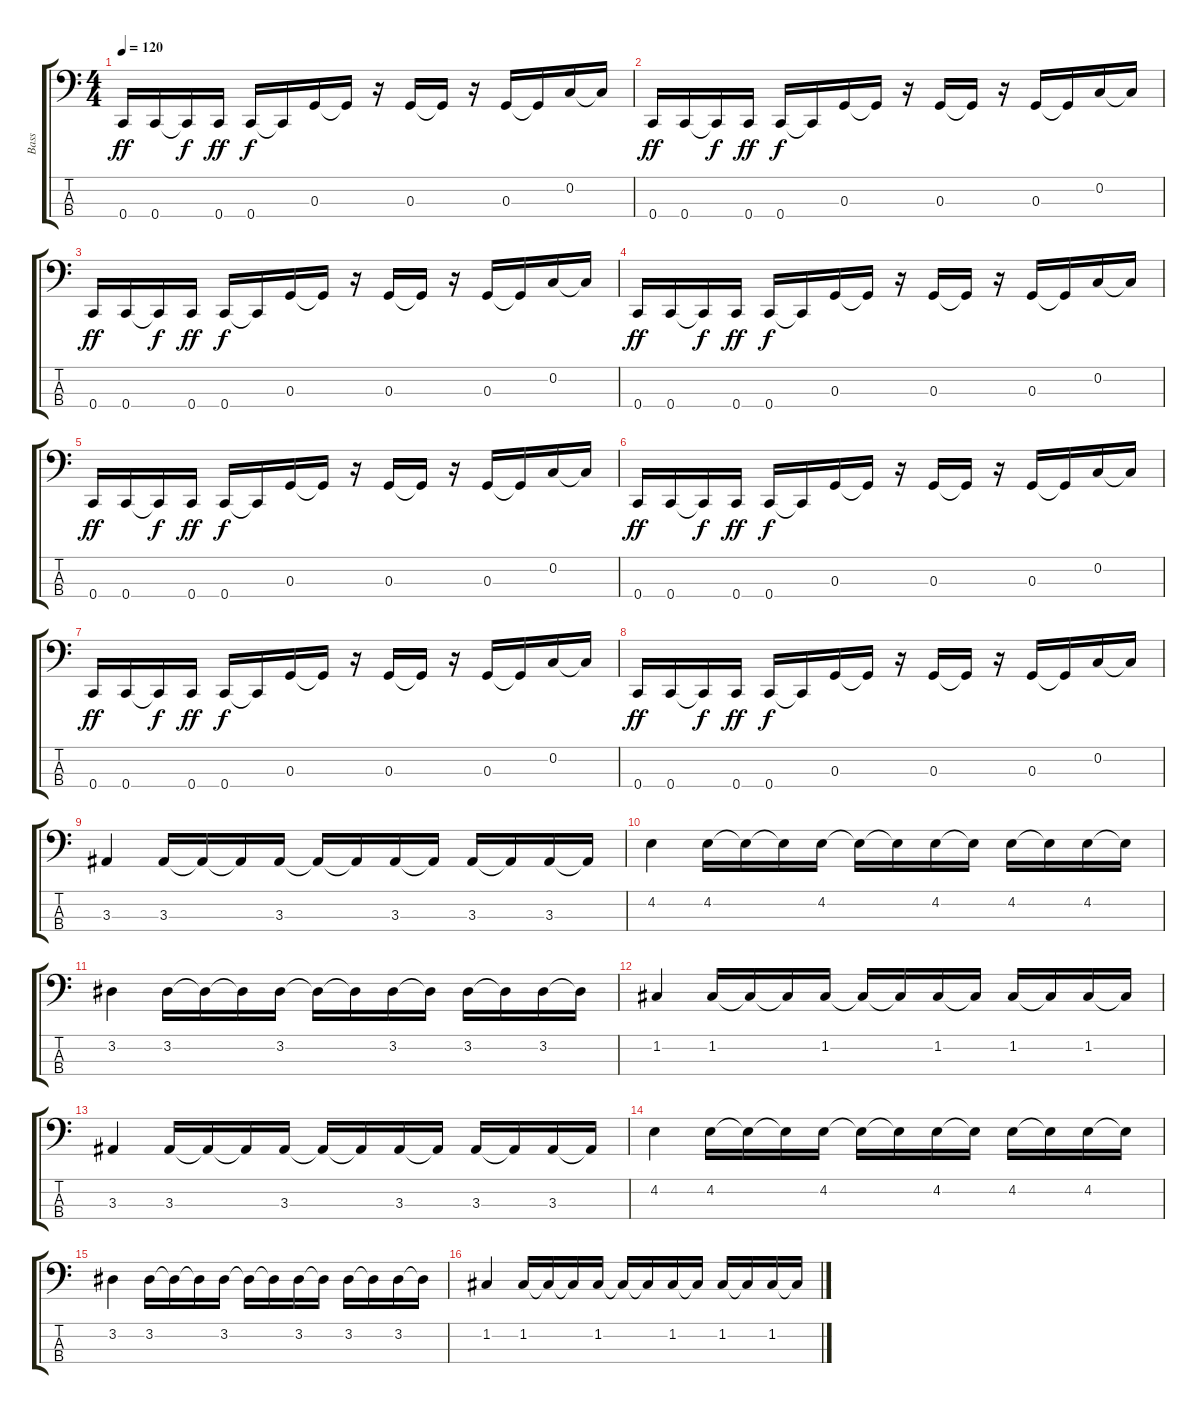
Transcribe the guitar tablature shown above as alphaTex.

\track ("Bass" "Bass") {instrument slapbass1}
\staff {score tabs}
\tuning (F2 C2 G1 C1) {hide}
\ts (4 4)
\tempo 120
\clef f4
\ks c
0.4.16{dy ff} 0.4.16 0.4{t}.16{dy f} 0.4.16{dy ff} 0.4.16{dy f} 0.4{t}.16 0.3.16 0.3{t}.16 r.16 0.3.16 0.3{t}.16 r.16 0.3.16 0.3{t}.16 0.2.16 0.2{t}.16 |
0.4.16{dy ff} 0.4.16 0.4{t}.16{dy f} 0.4.16{dy ff} 0.4.16{dy f} 0.4{t}.16 0.3.16 0.3{t}.16 r.16 0.3.16 0.3{t}.16 r.16 0.3.16 0.3{t}.16 0.2.16 0.2{t}.16 |
0.4.16{dy ff} 0.4.16 0.4{t}.16{dy f} 0.4.16{dy ff} 0.4.16{dy f} 0.4{t}.16 0.3.16 0.3{t}.16 r.16 0.3.16 0.3{t}.16 r.16 0.3.16 0.3{t}.16 0.2.16 0.2{t}.16 |
0.4.16{dy ff} 0.4.16 0.4{t}.16{dy f} 0.4.16{dy ff} 0.4.16{dy f} 0.4{t}.16 0.3.16 0.3{t}.16 r.16 0.3.16 0.3{t}.16 r.16 0.3.16 0.3{t}.16 0.2.16 0.2{t}.16 |
0.4.16{dy ff} 0.4.16 0.4{t}.16{dy f} 0.4.16{dy ff} 0.4.16{dy f} 0.4{t}.16 0.3.16 0.3{t}.16 r.16 0.3.16 0.3{t}.16 r.16 0.3.16 0.3{t}.16 0.2.16 0.2{t}.16 |
0.4.16{dy ff} 0.4.16 0.4{t}.16{dy f} 0.4.16{dy ff} 0.4.16{dy f} 0.4{t}.16 0.3.16 0.3{t}.16 r.16 0.3.16 0.3{t}.16 r.16 0.3.16 0.3{t}.16 0.2.16 0.2{t}.16 |
0.4.16{dy ff} 0.4.16 0.4{t}.16{dy f} 0.4.16{dy ff} 0.4.16{dy f} 0.4{t}.16 0.3.16 0.3{t}.16 r.16 0.3.16 0.3{t}.16 r.16 0.3.16 0.3{t}.16 0.2.16 0.2{t}.16 |
0.4.16{dy ff} 0.4.16 0.4{t}.16{dy f} 0.4.16{dy ff} 0.4.16{dy f} 0.4{t}.16 0.3.16 0.3{t}.16 r.16 0.3.16 0.3{t}.16 r.16 0.3.16 0.3{t}.16 0.2.16 0.2{t}.16 |
3.3.4 3.3.16 3.3{t}.16 3.3{t}.16 3.3.16 3.3{t}.16 3.3{t}.16 3.3.16 3.3{t}.16 3.3.16 3.3{t}.16 3.3.16 3.3{t}.16 |
4.2.4 4.2.16 4.2{t}.16 4.2{t}.16 4.2.16 4.2{t}.16 4.2{t}.16 4.2.16 4.2{t}.16 4.2.16 4.2{t}.16 4.2.16 4.2{t}.16 |
3.2.4 3.2.16 3.2{t}.16 3.2{t}.16 3.2.16 3.2{t}.16 3.2{t}.16 3.2.16 3.2{t}.16 3.2.16 3.2{t}.16 3.2.16 3.2{t}.16 |
1.2.4 1.2.16 1.2{t}.16 1.2{t}.16 1.2.16 1.2{t}.16 1.2{t}.16 1.2.16 1.2{t}.16 1.2.16 1.2{t}.16 1.2.16 1.2{t}.16 |
3.3.4 3.3.16 3.3{t}.16 3.3{t}.16 3.3.16 3.3{t}.16 3.3{t}.16 3.3.16 3.3{t}.16 3.3.16 3.3{t}.16 3.3.16 3.3{t}.16 |
4.2.4 4.2.16 4.2{t}.16 4.2{t}.16 4.2.16 4.2{t}.16 4.2{t}.16 4.2.16 4.2{t}.16 4.2.16 4.2{t}.16 4.2.16 4.2{t}.16 |
3.2.4 3.2.16 3.2{t}.16 3.2{t}.16 3.2.16 3.2{t}.16 3.2{t}.16 3.2.16 3.2{t}.16 3.2.16 3.2{t}.16 3.2.16 3.2{t}.16 |
1.2.4 1.2.16 1.2{t}.16 1.2{t}.16 1.2.16 1.2{t}.16 1.2{t}.16 1.2.16 1.2{t}.16 1.2.16 1.2{t}.16 1.2.16 1.2{t}.16
